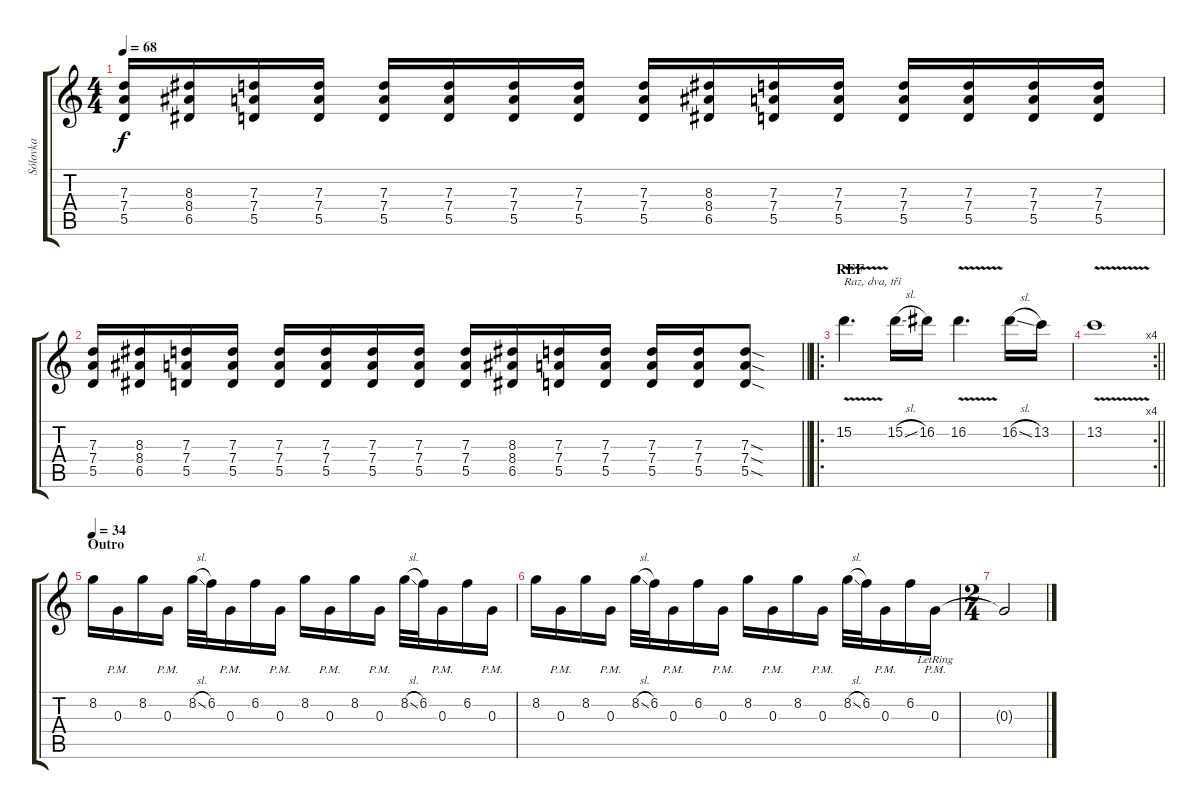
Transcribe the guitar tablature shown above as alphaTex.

\track ("Sólovka" "Sólovka") {instrument overdrivenguitar}
\staff {score tabs}
\tuning (E4 B3 G3 D3 A2 E2) {hide}
\ts (4 4)
\tempo 68
\clef g2
\ks c
(7.3 7.4 5.5).16{dy f} (8.3 8.4 6.5).16 (7.3 7.4 5.5).16 (7.3 7.4 5.5).16 (7.3 7.4 5.5).16 (7.3 7.4 5.5).16 (7.3 7.4 5.5).16 (7.3 7.4 5.5).16 (7.3 7.4 5.5).16 (8.3 8.4 6.5).16 (7.3 7.4 5.5).16 (7.3 7.4 5.5).16 (7.3 7.4 5.5).16 (7.3 7.4 5.5).16 (7.3 7.4 5.5).16 (7.3 7.4 5.5).16 |
\barLineRight lightlight
(7.3 7.4 5.5).16 (8.3 8.4 6.5).16 (7.3 7.4 5.5).16 (7.3 7.4 5.5).16 (7.3 7.4 5.5).16 (7.3 7.4 5.5).16 (7.3 7.4 5.5).16 (7.3 7.4 5.5).16 (7.3 7.4 5.5).16 (8.3 8.4 6.5).16 (7.3 7.4 5.5).16 (7.3 7.4 5.5).16 (7.3 7.4 5.5).16 (7.3 7.4 5.5).16 (7.3{sod} 7.4{sod} 5.5{sod}).8 |
\ro
\section ("" "REF")
15.2{v}.4{d txt "Raz, dva, tři"} 15.2{sl}.16 16.2.16 16.2{v}.4{d} 16.2{sl}.16 13.2.16 |
\rc 4
\barLineRight lightlight
13.2{v}.1 |
\section ("" "Outro")
\tempo 34
8.2.16 0.3{pm}.16 8.2.16 0.3{pm}.16 8.2{sl}.32 6.2.32 0.3{pm}.16 6.2.16 0.3{pm}.16 8.2.16 0.3{pm}.16 8.2.16 0.3{pm}.16 8.2{sl}.32 6.2.32 0.3{pm}.16 6.2.16 0.3{pm}.16 |
8.2.16 0.3{pm}.16 8.2.16 0.3{pm}.16 8.2{sl}.32 6.2.32 0.3{pm}.16 6.2.16 0.3{pm}.16 8.2.16 0.3{pm}.16 8.2.16 0.3{pm}.16 8.2{sl}.32 6.2.32 0.3{pm}.16 6.2.16 0.3{pm lr}.16 |
\ts (2 4)
0.3{t}.2
